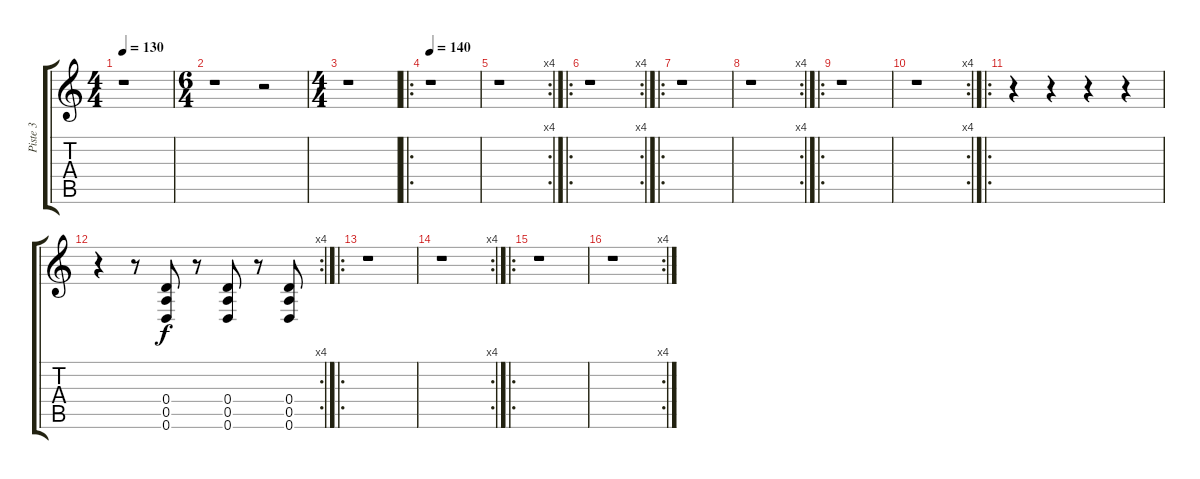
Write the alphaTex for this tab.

\track ("Piste 3" "Piste 3") {instrument electricguitarmuted}
\staff {score tabs}
\tuning (E4 B3 G3 D3 A2 D2) {hide}
\ts (4 4)
\tempo 130
\clef g2
\ks c
r.1{dy f} |
\ts (6 4)
r.1 r.2 |
\ts (4 4)
r.1 |
\ro
\tempo 140
r.1 |
\rc 4
r.1 |
\ro
\rc 4
r.1 |
\ro
r.1 |
\rc 4
r.1 |
\ro
r.1 |
\rc 4
r.1 |
\ro
r.4 r.4 r.4 r.4 |
\rc 4
r.4 r.8 (0.4 0.5 0.6).8 r.8 (0.4 0.5 0.6).8 r.8 (0.4 0.5 0.6).8 |
\ro
r.1 |
\rc 4
r.1 |
\ro
r.1 |
\rc 4
r.1
